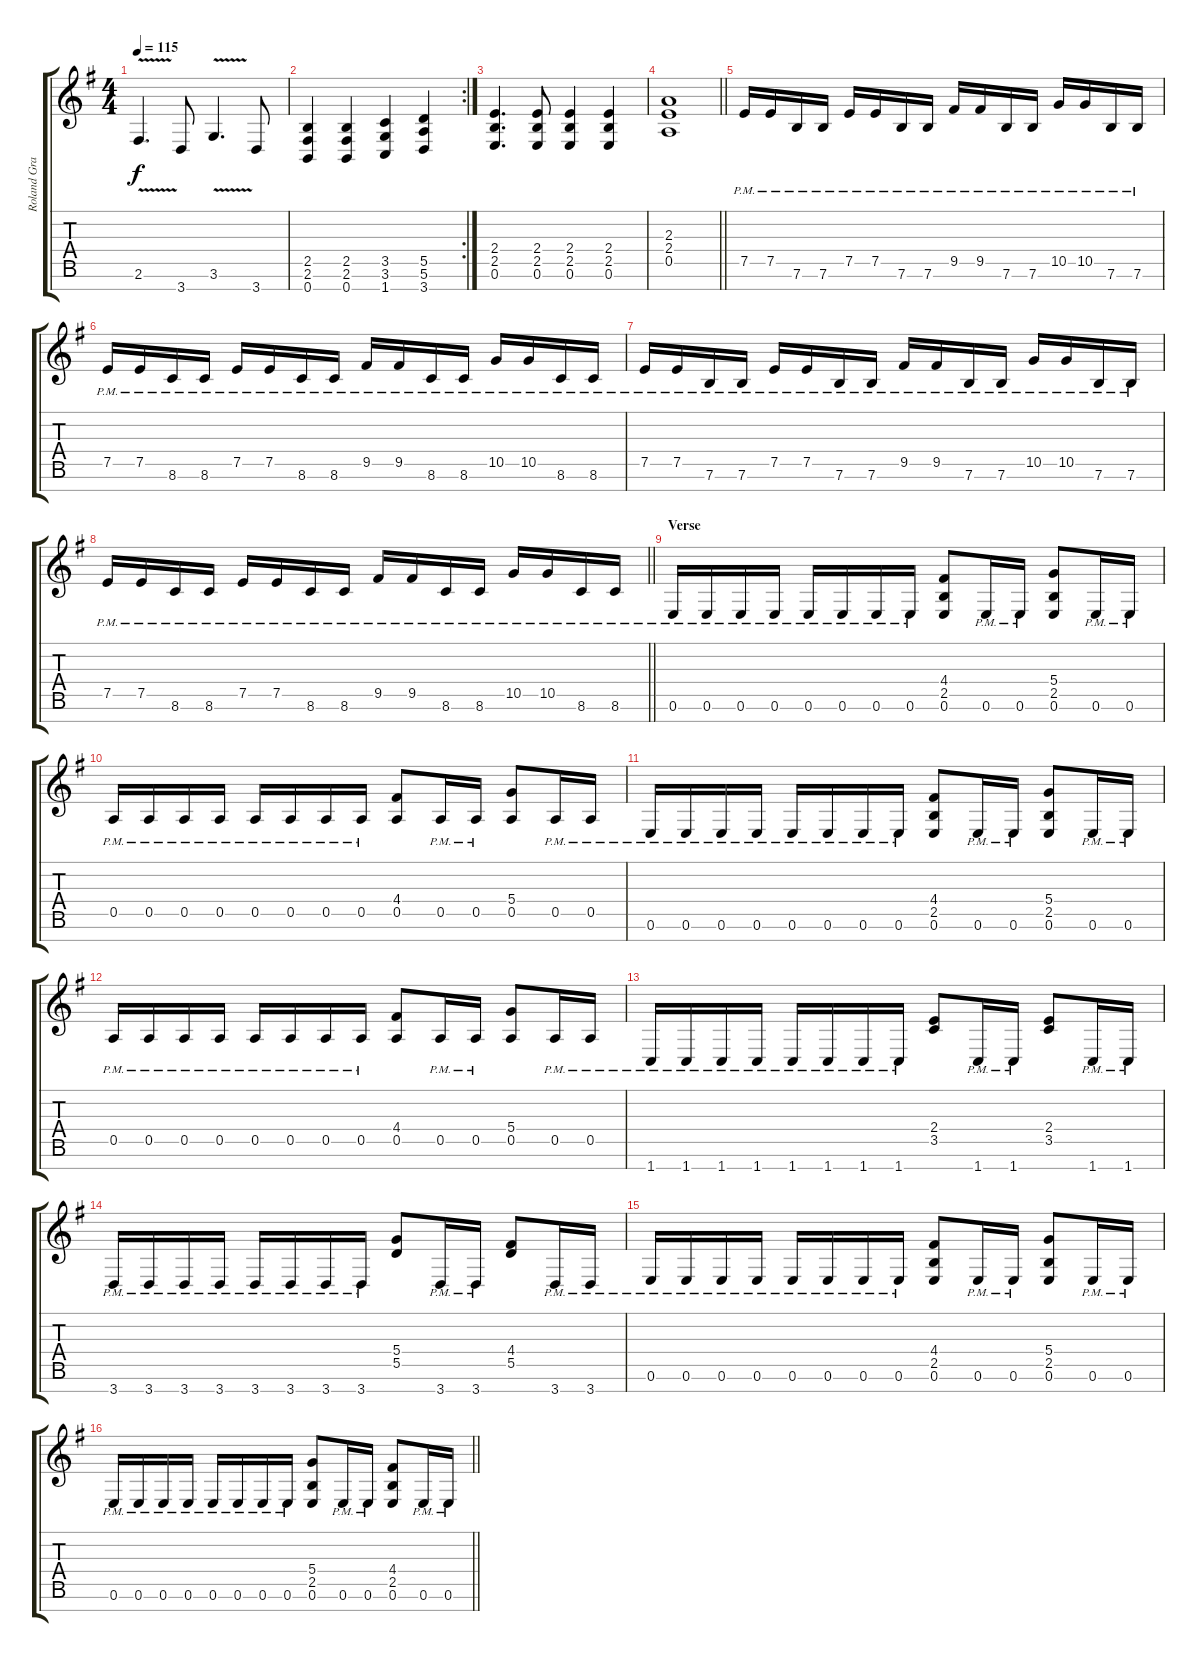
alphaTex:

\track ("Roland Grapow" "Roland Gra") {instrument distortionguitar}
\staff {score tabs}
\tuning (E4 B3 G3 D3 A2 E2 B1) {hide}
\ts (4 4)
\tempo 115
\clef g2
\ks eminor
2.6{v}.4{d dy f} 3.7.8 3.6{v}.4{d} 3.7.8 |
\rc 2
(2.5 2.6 0.7).4 (2.5 2.6 0.7).4 (3.5 3.6 1.7).4 (5.5 5.6 3.7).4 |
(2.4 2.5 0.6).4{d} (2.4 2.5 0.6).8 (2.4 2.5 0.6).4 (2.4 2.5 0.6).4 |
\barLineRight lightlight
(2.3 2.4 0.5).1 |
7.5{pm}.16 7.5{pm}.16 7.6{pm}.16 7.6{pm}.16 7.5{pm}.16 7.5{pm}.16 7.6{pm}.16 7.6{pm}.16 9.5{pm}.16 9.5{pm}.16 7.6{pm}.16 7.6{pm}.16 10.5{pm}.16 10.5{pm}.16 7.6{pm}.16 7.6{pm}.16 |
7.5{pm}.16 7.5{pm}.16 8.6{pm}.16 8.6{pm}.16 7.5{pm}.16 7.5{pm}.16 8.6{pm}.16 8.6{pm}.16 9.5{pm}.16 9.5{pm}.16 8.6{pm}.16 8.6{pm}.16 10.5{pm}.16 10.5{pm}.16 8.6{pm}.16 8.6{pm}.16 |
7.5{pm}.16 7.5{pm}.16 7.6{pm}.16 7.6{pm}.16 7.5{pm}.16 7.5{pm}.16 7.6{pm}.16 7.6{pm}.16 9.5{pm}.16 9.5{pm}.16 7.6{pm}.16 7.6{pm}.16 10.5{pm}.16 10.5{pm}.16 7.6{pm}.16 7.6{pm}.16 |
\barLineRight lightlight
7.5{pm}.16 7.5{pm}.16 8.6{pm}.16 8.6{pm}.16 7.5{pm}.16 7.5{pm}.16 8.6{pm}.16 8.6{pm}.16 9.5{pm}.16 9.5{pm}.16 8.6{pm}.16 8.6{pm}.16 10.5{pm}.16 10.5{pm}.16 8.6{pm}.16 8.6{pm}.16 |
\section ("" "Verse")
0.6{pm}.16 0.6{pm}.16 0.6{pm}.16 0.6{pm}.16 0.6{pm}.16 0.6{pm}.16 0.6{pm}.16 0.6{pm}.16 (4.4 2.5 0.6).8 0.6{pm}.16 0.6{pm}.16 (5.4 2.5 0.6).8 0.6{pm}.16 0.6{pm}.16 |
0.5{pm}.16 0.5{pm}.16 0.5{pm}.16 0.5{pm}.16 0.5{pm}.16 0.5{pm}.16 0.5{pm}.16 0.5{pm}.16 (4.4 0.5).8 0.5{pm}.16 0.5{pm}.16 (5.4 0.5).8 0.5{pm}.16 0.5{pm}.16 |
0.6{pm}.16 0.6{pm}.16 0.6{pm}.16 0.6{pm}.16 0.6{pm}.16 0.6{pm}.16 0.6{pm}.16 0.6{pm}.16 (4.4 2.5 0.6).8 0.6{pm}.16 0.6{pm}.16 (5.4 2.5 0.6).8 0.6{pm}.16 0.6{pm}.16 |
0.5{pm}.16 0.5{pm}.16 0.5{pm}.16 0.5{pm}.16 0.5{pm}.16 0.5{pm}.16 0.5{pm}.16 0.5{pm}.16 (4.4 0.5).8 0.5{pm}.16 0.5{pm}.16 (5.4 0.5).8 0.5{pm}.16 0.5{pm}.16 |
1.7{pm}.16 1.7{pm}.16 1.7{pm}.16 1.7{pm}.16 1.7{pm}.16 1.7{pm}.16 1.7{pm}.16 1.7{pm}.16 (2.4 3.5).8 1.7{pm}.16 1.7{pm}.16 (2.4 3.5).8 1.7{pm}.16 1.7{pm}.16 |
3.7{pm}.16 3.7{pm}.16 3.7{pm}.16 3.7{pm}.16 3.7{pm}.16 3.7{pm}.16 3.7{pm}.16 3.7{pm}.16 (5.4 5.5).8 3.7{pm}.16 3.7{pm}.16 (4.4 5.5).8 3.7{pm}.16 3.7{pm}.16 |
0.6{pm}.16 0.6{pm}.16 0.6{pm}.16 0.6{pm}.16 0.6{pm}.16 0.6{pm}.16 0.6{pm}.16 0.6{pm}.16 (4.4 2.5 0.6).8 0.6{pm}.16 0.6{pm}.16 (5.4 2.5 0.6).8 0.6{pm}.16 0.6{pm}.16 |
\barLineRight lightlight
0.6{pm}.16 0.6{pm}.16 0.6{pm}.16 0.6{pm}.16 0.6{pm}.16 0.6{pm}.16 0.6{pm}.16 0.6{pm}.16 (5.4 2.5 0.6).8 0.6{pm}.16 0.6{pm}.16 (4.4 2.5 0.6).8 0.6{pm}.16 0.6{pm}.16
